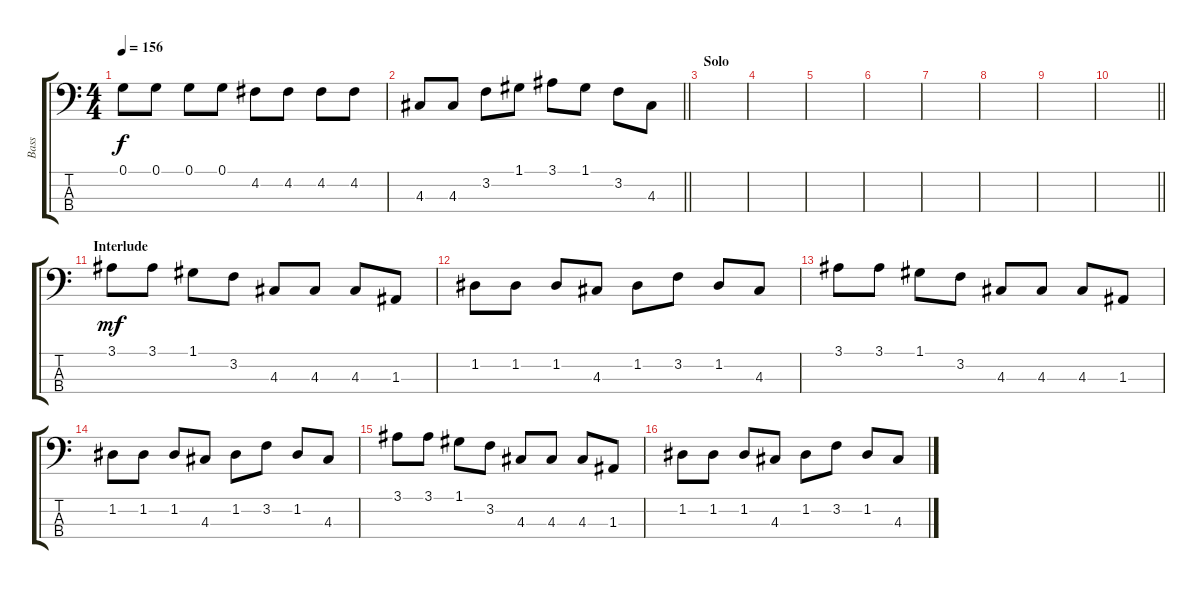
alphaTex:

\track ("Bass" "Bass") {instrument electricbassfinger}
\staff {score tabs}
\tuning (G2 D2 A1 E1) {hide}
\ts (4 4)
\tempo 156
\clef f4
\ks c
0.1.8{dy f} 0.1.8 0.1.8 0.1.8 4.2.8 4.2.8 4.2.8 4.2.8 |
\barLineRight lightlight
4.3.8 4.3.8 3.2.8 1.1.8 3.1.8 1.1.8 3.2.8 4.3.8 |
\section ("" "Solo")
|
|
|
|
|
|
|
\barLineRight lightlight
|
\section ("" "Interlude")
3.1.8{dy mf} 3.1.8 1.1.8 3.2.8 4.3.8 4.3.8 4.3.8 1.3.8 |
1.2.8 1.2.8 1.2.8 4.3.8 1.2.8 3.2.8 1.2.8 4.3.8 |
3.1.8 3.1.8 1.1.8 3.2.8 4.3.8 4.3.8 4.3.8 1.3.8 |
1.2.8 1.2.8 1.2.8 4.3.8 1.2.8 3.2.8 1.2.8 4.3.8 |
3.1.8 3.1.8 1.1.8 3.2.8 4.3.8 4.3.8 4.3.8 1.3.8 |
1.2.8 1.2.8 1.2.8 4.3.8 1.2.8 3.2.8 1.2.8 4.3.8
